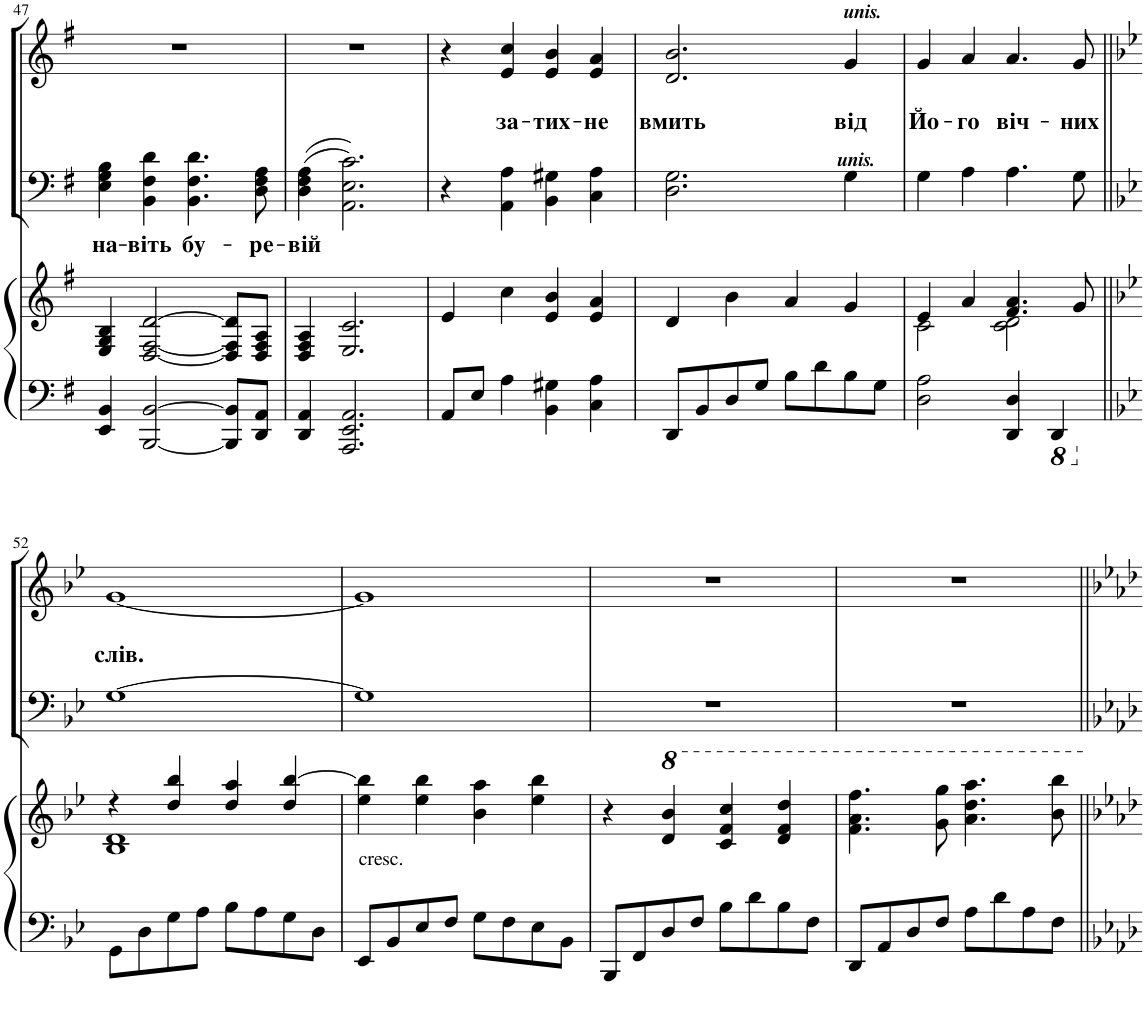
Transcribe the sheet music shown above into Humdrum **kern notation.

**kern	**kern	**kern	**text	**kern	**text	**text
*part2	*part2	*part1	*part1	*part1	*part1	*part1
*staff4	*staff3	*staff2	*staff2	*staff1	*staff1	*staff1
*I"Фортепиано	*	*I"Фортепиано	*	*	*	*
!!LO:PB:g=z
*clefF4	*clefG2	*clefF4	*	*clefG2	*	*
*k[f#]	*k[f#]	*k[f#]	*	*k[f#]	*	*
*M4/4	*M4/4	*M4/4	*	*M4/4	*	*
=47	=47	=47	=47	=47	=47	=47
!	!	!	!LO:LY:b	!	!	!
4EE/ 4BB/	4E/ 4G/ 4B/	4E\ 4G\ 4B\	на-	1r	.	.
!	!	!	!LO:LY:b	!	!	!
[2BBB/ [2BB/	[2D/ [2F#/ [2d/	4BB\ 4F#\ 4d\	-віть	.	.	.
!	!	!	!LO:LY:b	!	!	!
.	.	4.BB\ 4.F#\ 4.d\	бу-	.	.	.
8BBB/] 8BB/]L	8D/] 8F#/] 8d/]L	.	.	.	.	.
!	!	!	!LO:LY:b	!	!	!
8DD/ 8AA/J	8D/ 8F#/ 8A/J	8D\ 8F#\ 8A\	-ре-	.	.	.
=48	=48	=48	=48	=48	=48	=48
!	!	!	!LO:LY:b	!	!	!
4DD/ 4AA/	4D/ 4F#/ 4A/	4D\ 4F#\ 4A\	-вій	1r	.	.
2.AAA/ 2.EE/ 2.AA/	2.E/ 2.c/	2.AA\ 2.E\ 2.c\	.	.	.	.
=49	=49	=49	=49	=49	=49	=49
8AA/L	4e/	4r	.	4r	.	.
8E/J	.	.	.	.	.	.
!	!	!	!	!	!	!LO:LY:b
4A\	4cc\	4AA\ 4A\	.	4e/ 4cc/	.	за-
!	!	!	!	!	!	!LO:LY:b
4BB\ 4G#X\	4e/ 4b/	4BB\ 4G#X\	.	4e/ 4b/	.	-тих-
!	!	!	!	!	!	!LO:LY:b
4C\ 4A\	4e/ 4a/	4C\ 4A\	.	4e/ 4a/	.	-не
=50	=50	=50	=50	=50	=50	=50
!	!	!	!	!	!	!LO:LY:b
8DD/L	4d/	2.D\ 2.G\	.	2.d/ 2.b/	.	вмить
8BB/	.	.	.	.	.	.
8D/	4b\	.	.	.	.	.
8G/J	.	.	.	.	.	.
8B\L	4a/	.	.	.	.	.
8d\	.	.	.	.	.	.
!	!	!	!	!LO:TX:a:Bi:t=unis.	!	!
!	!	!	!	!	!	!LO:LY:b
8B\	4g/	4G\	.	4g/	.	від
8G\J	.	.	.	.	.	.
=51	=51	=51	=51	=51	=51	=51
*	*^	*	*	*	*	*
!	!	!	!	!	!LO:TX:b:Bi:t=unis.	!	!
!	!	!	!	!	!	!	!LO:LY:b
2D\ 2A\	4e/	2c\	4G\	.	4g/	.	Йо-
!	!	!	!	!	!	!	!LO:LY:b
.	4a/	.	4A\	.	4a/	.	-го
!	!	!	!	!	!	!	!LO:LY:b
4DD/ 4D/	4.f#/ 4.a/	2c\ 2d\	4.A\	.	4.a/	.	віч-
*8ba	*	*	*	*	*	*	*
4DDD/	.	.	.	.	.	.	.
!	!	!	!	!	!	!	!LO:LY:b
.	8g/	.	8G\	.	8g/	.	-них
!!LO:LB:g=z
=52||	=52||	=52||	=52||	=52||	=52||	=52||	=52||
*k[b-e-]	*k[b-e-]	*	*k[b-e-]	*	*k[b-e-]	*	*
*X8ba	*	*	*	*	*	*	*
!	!	!	!	!	!	!	!LO:LY:b
8GG\L	4r	1B- 1d	[1G	.	[1g	.	слів.
8D\	.	.	.	.	.	.	.
8G\	4dd/ 4bb-/	.	.	.	.	.	.
8A\J	.	.	.	.	.	.	.
8B-\L	4dd/ 4aa/	.	.	.	.	.	.
8A\	.	.	.	.	.	.	.
8G\	4dd/ [4bb-/	.	.	.	.	.	.
8D\J	.	.	.	.	.	.	.
*	*v	*v	*	*	*	*	*
=53	=53	=53	=53	=53	=53	=53
!LO:TX:a:t=cresc.	!	!	!	!	!	!
8EE-/L	4ee-\ 4bb-\]	1G]	.	1g]	.	.
8BB-/	.	.	.	.	.	.
8E-/	4ee-\ 4bb-\	.	.	.	.	.
8F/J	.	.	.	.	.	.
8G\L	4b-\ 4aa\	.	.	.	.	.
8F\	.	.	.	.	.	.
8E-\	4ee-\ 4bb-\	.	.	.	.	.
8BB-\J	.	.	.	.	.	.
=54	=54	=54	=54	=54	=54	=54
8BBB-/L	4r	1r	.	1r	.	.
8FF/	.	.	.	.	.	.
8D/	4dd/ 4bb-/	.	.	.	.	.
8F/J	.	.	.	.	.	.
8B-\L	4cc/ 4ff/ 4ccc/	.	.	.	.	.
8d\	.	.	.	.	.	.
8B-\	4dd/ 4ff/ 4ddd/	.	.	.	.	.
8F\J	.	.	.	.	.	.
=55	=55	=55	=55	=55	=55	=55
8DD/L	4.ff\ 4.aa\ 4.fff\	1r	.	1r	.	.
8AA/	.	.	.	.	.	.
8D/	.	.	.	.	.	.
8F/J	8gg\ 8ggg\	.	.	.	.	.
8A\L	4.aa\ 4.ddd\ 4.aaa\	.	.	.	.	.
8d\	.	.	.	.	.	.
8A\	.	.	.	.	.	.
8F\J	8bb-\ 8bbb-\	.	.	.	.	.
=||	=||	=||	=||	=||	=||	=||
*-	*-	*-	*-	*-	*-	*-
